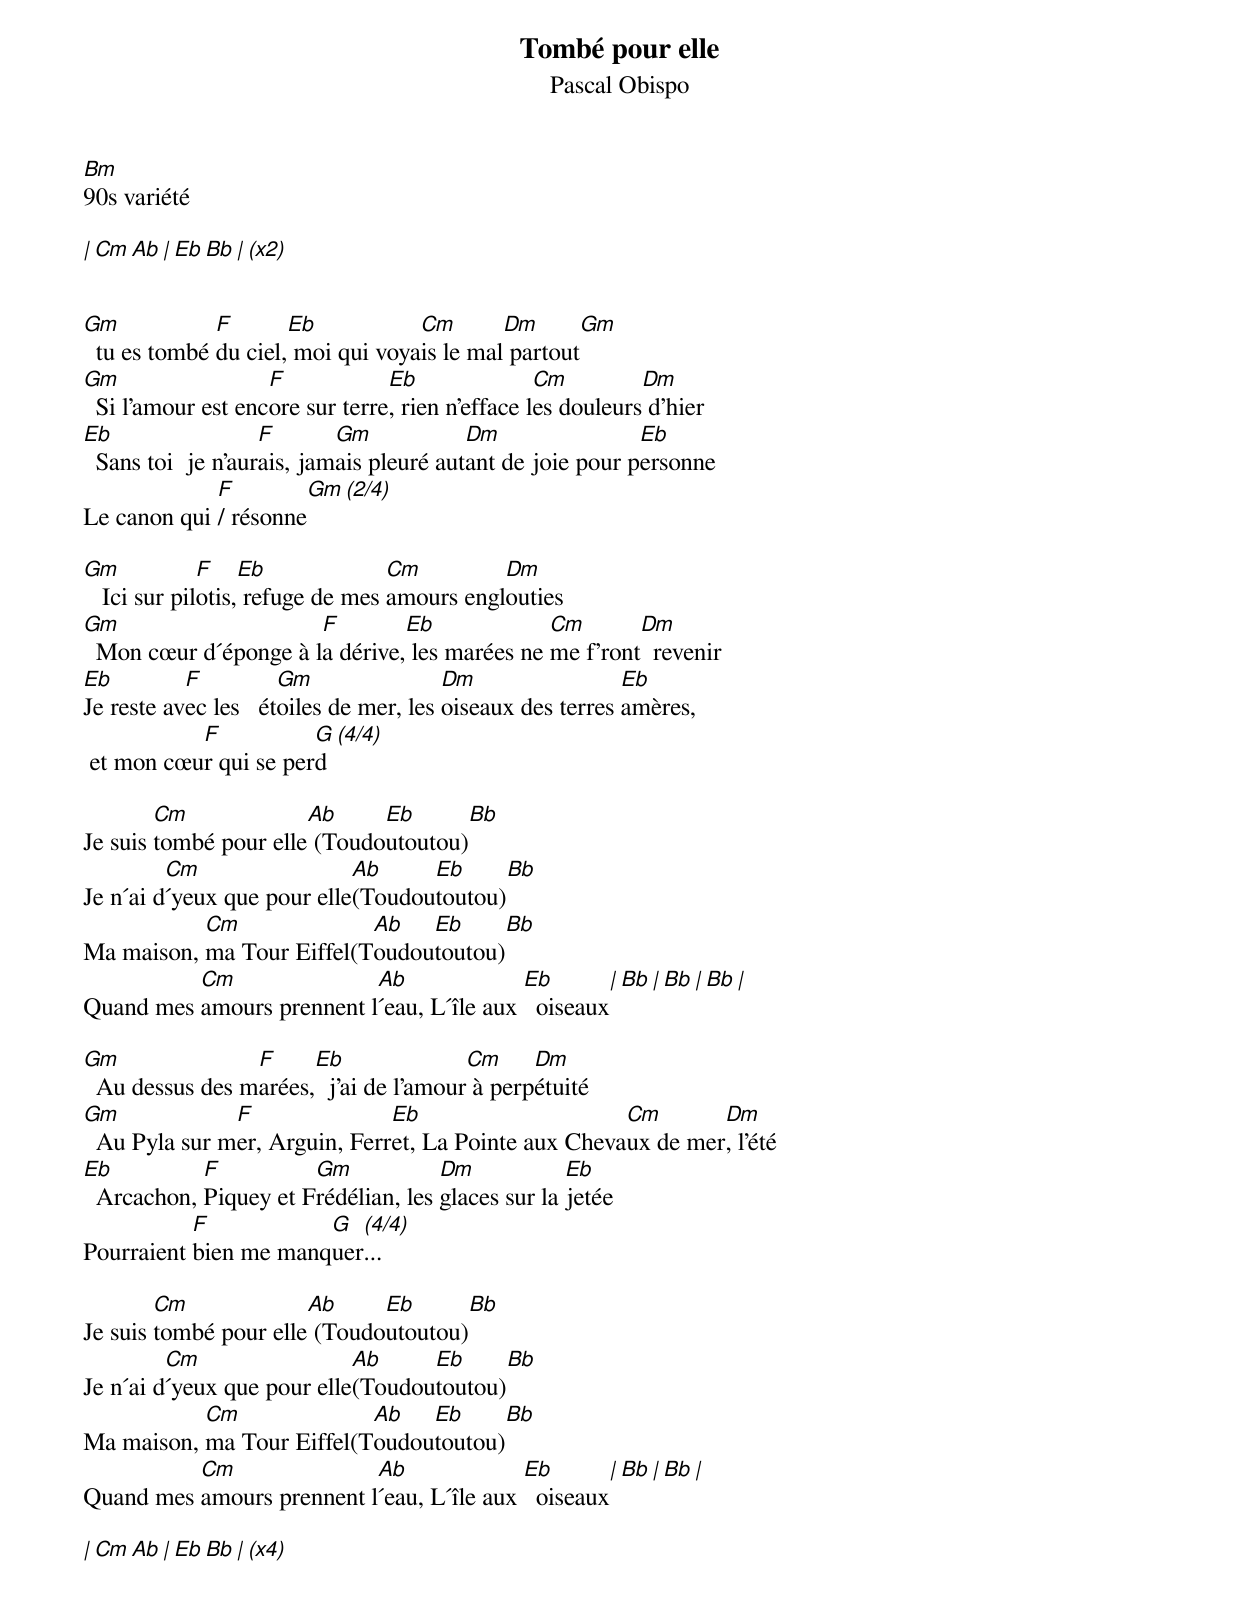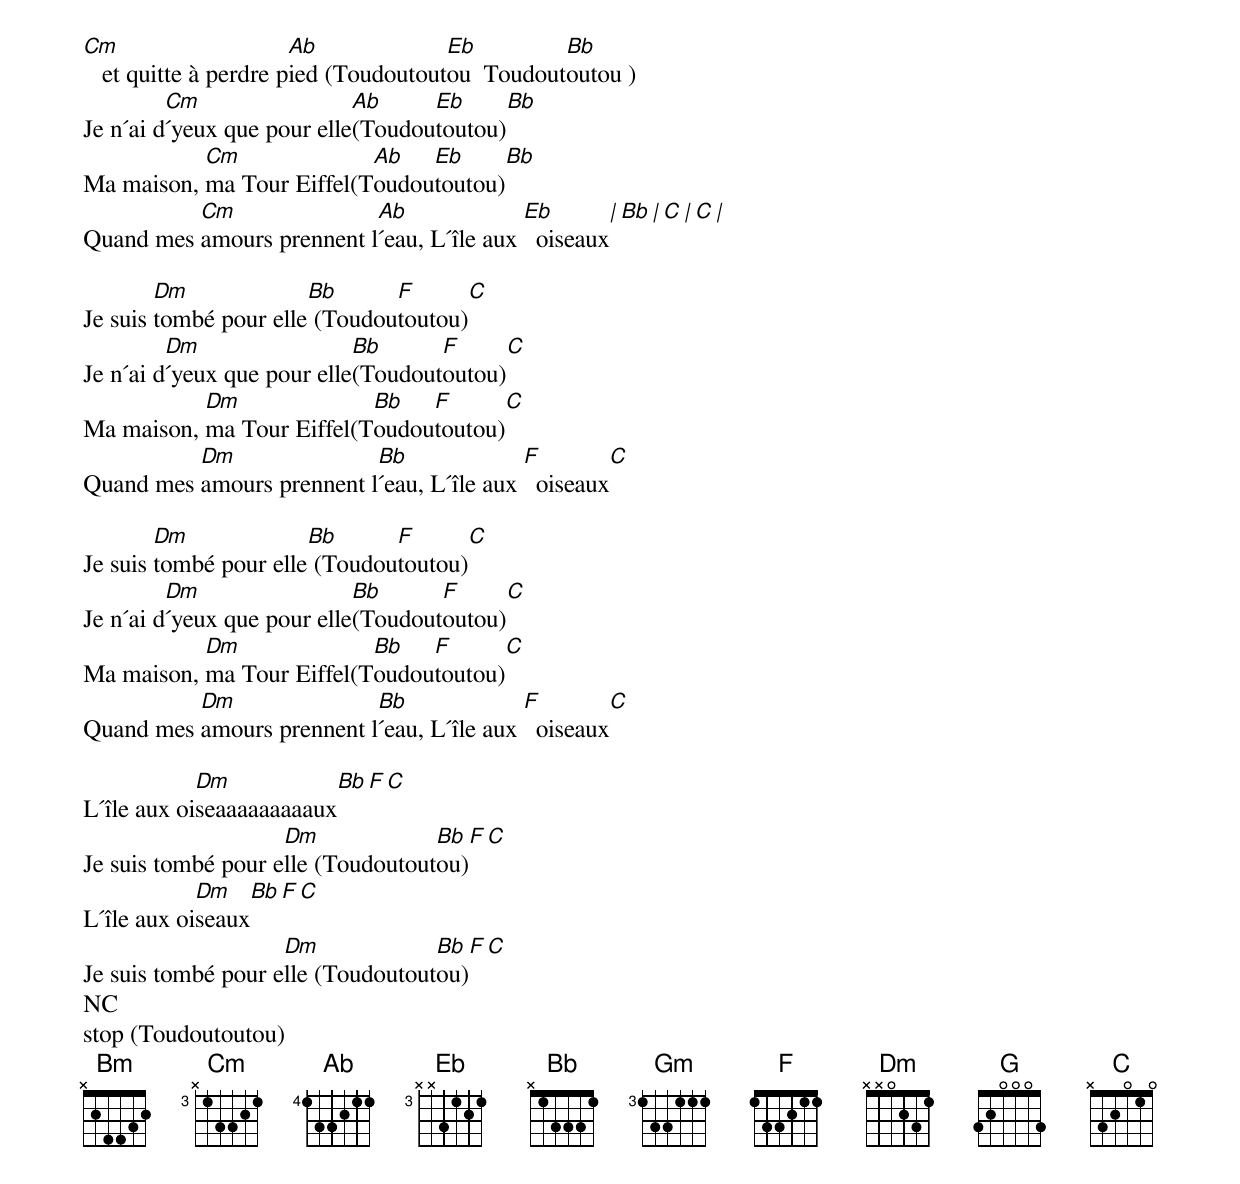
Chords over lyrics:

Tombé pour elle
Pascal Obispo
Bm
90s variété

| Cm  Ab | Eb  Bb | (x2)


Gm            F       Eb           Cm       Dm      Gm
  tu es tombé du ciel, moi qui voyais le mal partout
Gm                  F            Eb               Cm         Dm
  Si l'amour est encore sur terre, rien n'efface les douleurs d'hier
Eb                  F       Gm            Dm                Eb
  Sans toi  je n'aurais, jamais pleuré autant de joie pour personne
             F           Gm  (2/4)
Le canon qui / résonne

Gm            F    Eb             Cm         Dm
   Ici sur pilotis, refuge de mes amours englouties
Gm                     F        Eb             Cm       Dm
  Mon cœur d´éponge à la dérive, les marées ne me f'ront  revenir
Eb         F          Gm                Dm                 Eb
Je reste avec les   étoiles de mer, les oiseaux des terres amères,
           F           G  (4/4)
 et mon cœur qui se perd

        Cm             Ab     Eb       Bb
Je suis tombé pour elle (Toudoutoutou)
         Cm                 Ab     Eb       Bb
Je n´ai d´yeux que pour elle(Toudoutoutou)
           Cm              Ab   Eb       Bb
Ma maison, ma Tour Eiffel(Toudoutoutou)
          Cm               Ab              Eb       | Bb   | Bb    | Bb   |
Quand mes amours prennent l´eau, L´île aux   oiseaux

Gm               F     Eb               Cm     Dm
  Au dessus des marées,  j'ai de l'amour à perpétuité
Gm             F               Eb                     Cm       Dm
  Au Pyla sur mer, Arguin, Ferret, La Pointe aux Chevaux de mer, l'été
Eb          F          Gm            Dm            Eb
  Arcachon, Piquey et Frédélian, les glaces sur la jetée
           F           G  (4/4)
Pourraient bien me manquer...

        Cm             Ab     Eb       Bb
Je suis tombé pour elle (Toudoutoutou)
         Cm                 Ab     Eb       Bb
Je n´ai d´yeux que pour elle(Toudoutoutou)
           Cm              Ab   Eb       Bb
Ma maison, ma Tour Eiffel(Toudoutoutou)
          Cm               Ab              Eb       | Bb   | Bb    |
Quand mes amours prennent l´eau, L´île aux   oiseaux

| Cm  Ab | Eb  Bb | (x4)


Cm                     Ab             Eb         Bb
   et quitte à perdre pied (Toudoutoutou  Toudoutoutou )
         Cm                 Ab     Eb       Bb
Je n´ai d´yeux que pour elle(Toudoutoutou)
           Cm              Ab   Eb       Bb
Ma maison, ma Tour Eiffel(Toudoutoutou)
          Cm               Ab              Eb       | Bb   | C    |  C    |
Quand mes amours prennent l´eau, L´île aux   oiseaux

        Dm             Bb      F       C
Je suis tombé pour elle (Toudoutoutou)
         Dm                 Bb      F       C
Je n´ai d´yeux que pour elle(Toudoutoutou)
           Dm              Bb   F       C
Ma maison, ma Tour Eiffel(Toudoutoutou)
          Dm               Bb              F        C
Quand mes amours prennent l´eau, L´île aux   oiseaux

        Dm             Bb      F       C
Je suis tombé pour elle (Toudoutoutou)
         Dm                 Bb      F       C
Je n´ai d´yeux que pour elle(Toudoutoutou)
           Dm              Bb   F       C
Ma maison, ma Tour Eiffel(Toudoutoutou)
          Dm               Bb              F        C
Quand mes amours prennent l´eau, L´île aux   oiseaux

            Dm             Bb      F       C
L´île aux oiseaaaaaaaaaux
                    Dm             Bb      F       C
Je suis tombé pour elle (Toudoutoutou)
            Dm             Bb      F       C
L´île aux oiseaux
                    Dm             Bb      F       C
Je suis tombé pour elle (Toudoutoutou)
NC
stop (Toudoutoutou)
